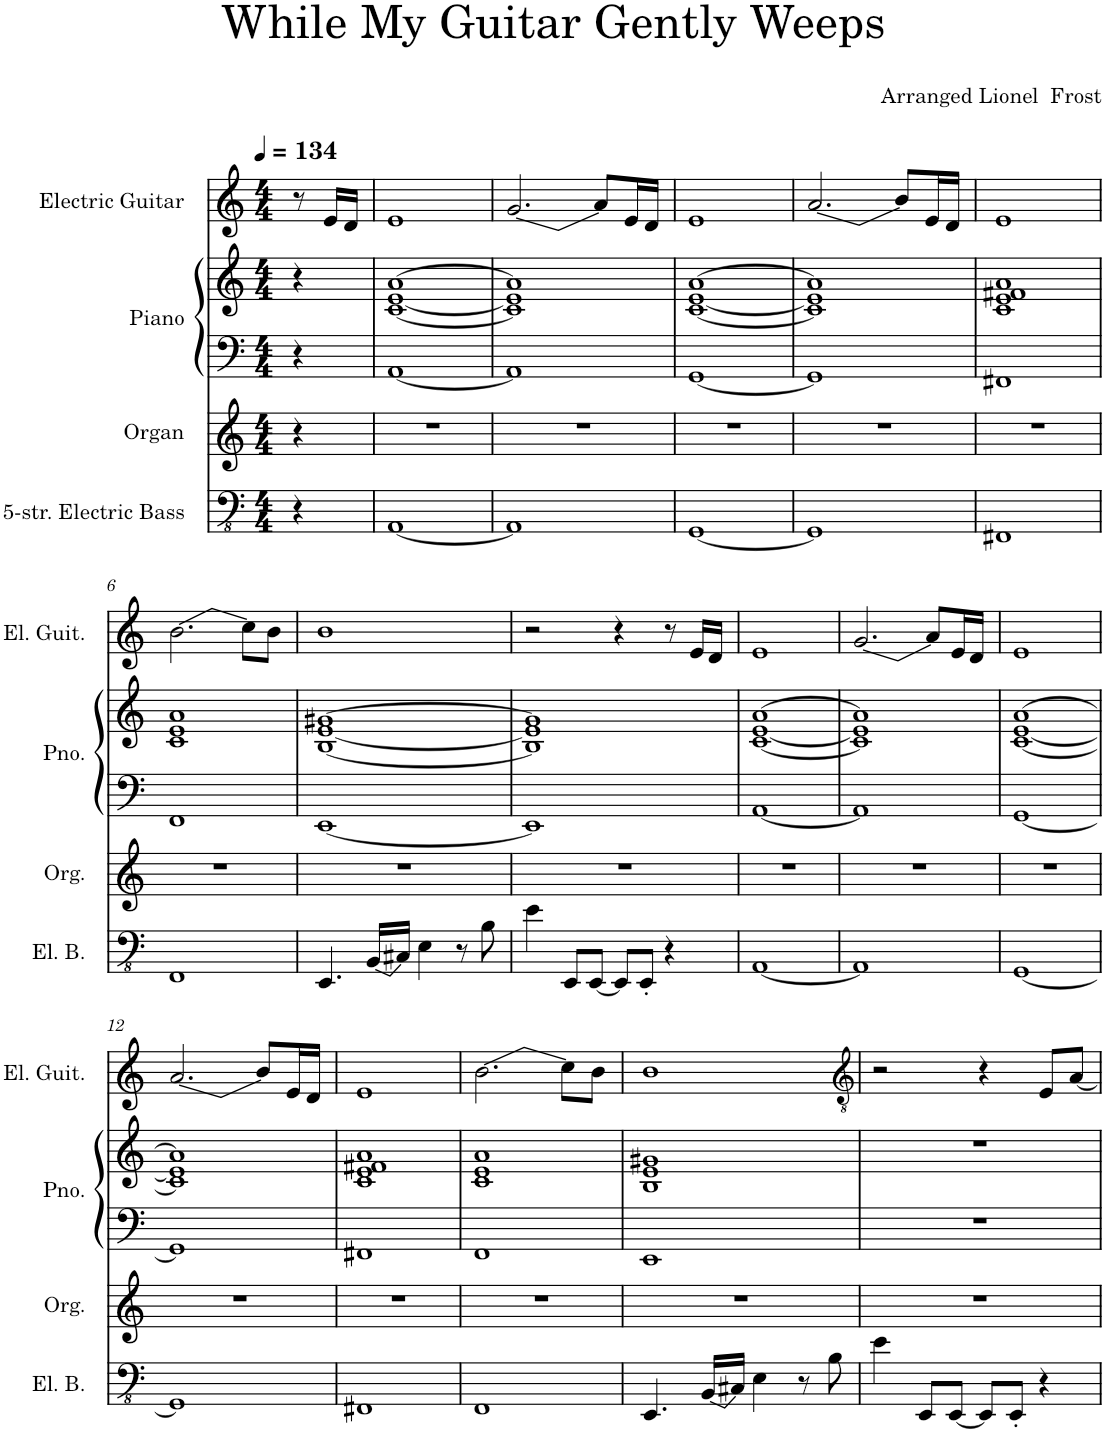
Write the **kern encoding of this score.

**kern	**kern	**kern	**kern	**kern
*part4	*part3	*part2	*part2	*part1
*staff5	*staff4	*staff3	*staff2	*staff1
*I"5-str. Electric Bass	*I"Organ	*I"Piano	*	*I"Electric Guitar
*I'El. B.	*I'Org.	*I'Pno.	*	*I'El. Guit.
*clefFv4	*clefG2	*clefF4	*clefG2	*clefG2
*k[]	*k[]	*k[]	*k[]	*k[]
*M4/4	*M4/4	*M4/4	*M4/4	*M4/4
*MM134	*MM134	*MM134	*MM134	*MM134
=	=	=	=	=
4r	4r	4r	4r	8r
.	.	.	.	16e/LL
.	.	.	.	16d/JJ
=1	=1	=1	=1	=1
[1AAA	1r	[1AA	[1c [1e [1a	1e
=2	=2	=2	=2	=2
1AAA]	1r	1AA]	1c] 1e] 1a]	2.g/
.	.	.	.	8a/L
.	.	.	.	16e/L
.	.	.	.	16d/JJ
=3	=3	=3	=3	=3
[1GGG	1r	[1GG	[1c [1e [1a	1e
=4	=4	=4	=4	=4
1GGG]	1r	1GG]	1c] 1e] 1a]	2.a/
.	.	.	.	8b/L
.	.	.	.	16e/L
.	.	.	.	16d/JJ
=5	=5	=5	=5	=5
1FFF#X	1r	1FF#X	1c 1e 1f#X 1a	1e
!!LO:LB:g=z
=6	=6	=6	=6	=6
1FFF	1r	1FF	1c 1e 1a	2.b\
.	.	.	.	8cc\L
.	.	.	.	8b\J
=7	=7	=7	=7	=7
4.EEE/	1r	[1EE	[1B [1e [1g#X	1b
16BBB/LL	.	.	.	.
16CC#X/JJ	.	.	.	.
4EE\	.	.	.	.
8r	.	.	.	.
8BB\	.	.	.	.
=8	=8	=8	=8	=8
4E\	1r	1EE]	1B] 1e] 1g#]	2r
8EEE/L	.	.	.	.
[8EEE/J	.	.	.	.
8EEE/L]	.	.	.	4r
8EEE'/J	.	.	.	.
4r	.	.	.	8r
.	.	.	.	16e/LL
.	.	.	.	16d/JJ
=9	=9	=9	=9	=9
[1AAA	1r	[1AA	[1c [1e [1a	1e
=10	=10	=10	=10	=10
1AAA]	1r	1AA]	1c] 1e] 1a]	2.g/
.	.	.	.	8a/L
.	.	.	.	16e/L
.	.	.	.	16d/JJ
=11	=11	=11	=11	=11
[1GGG	1r	[1GG	[1c [1e [1a	1e
!!LO:LB:g=z
=12	=12	=12	=12	=12
1GGG]	1r	1GG]	1c] 1e] 1a]	2.a/
.	.	.	.	8b/L
.	.	.	.	16e/L
.	.	.	.	16d/JJ
=13	=13	=13	=13	=13
1FFF#X	1r	1FF#X	1c 1e 1f#X 1a	1e
=14	=14	=14	=14	=14
1FFF	1r	1FF	1c 1e 1a	2.b\
.	.	.	.	8cc\L
.	.	.	.	8b\J
=15	=15	=15	=15	=15
4.EEE/	1r	1EE	1B 1e 1g#X	1b
16BBB/LL	.	.	.	.
16CC#X/JJ	.	.	.	.
4EE\	.	.	.	.
8r	.	.	.	.
8BB\	.	.	.	.
=16	=16	=16	=16	=16
*	*	*	*	*clefGv2
4E\	1r	1r	1r	2r
8EEE/L	.	.	.	.
[8EEE/J	.	.	.	.
8EEE/L]	.	.	.	4r
8EEE'/J	.	.	.	.
4r	.	.	.	8E/L
.	.	.	.	[8A/J
=	=	=	=	=
*-	*-	*-	*-	*-
